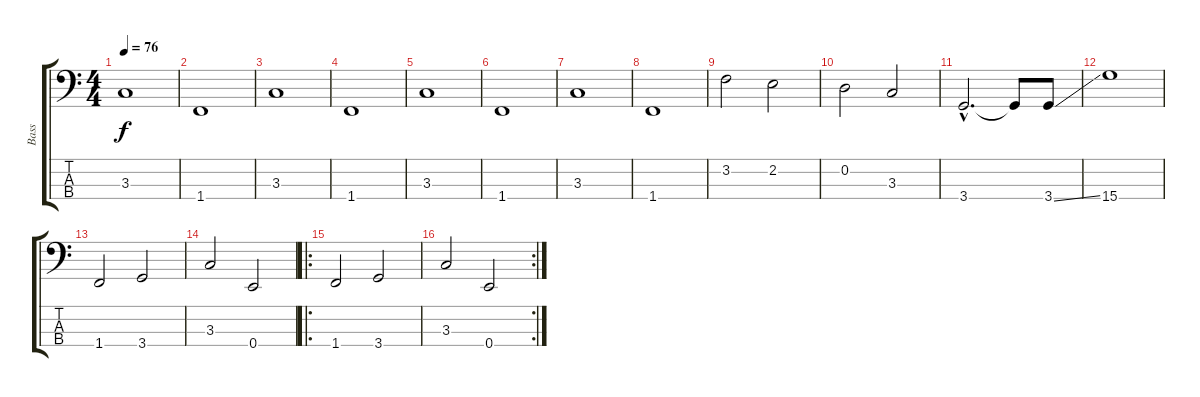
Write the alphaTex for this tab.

\track ("Bass" "Bass") {instrument electricbassfinger}
\staff {score tabs}
\tuning (G2 D2 A1 E1) {hide}
\ts (4 4)
\tempo 76
\clef f4
\ks c
3.3.1{dy f} |
1.4.1 |
3.3.1 |
1.4.1 |
3.3.1 |
1.4.1 |
3.3.1 |
1.4.1 |
3.2.2 2.2.2 |
0.2.2 3.3.2 |
3.4{hac}.2{d} 3.4{t}.8 3.4{ss}.8 |
15.4.1 |
1.4.2 3.4.2 |
3.3.2 0.4.2 |
\ro
1.4.2 3.4.2 |
\rc 2
3.3.2 0.4.2
